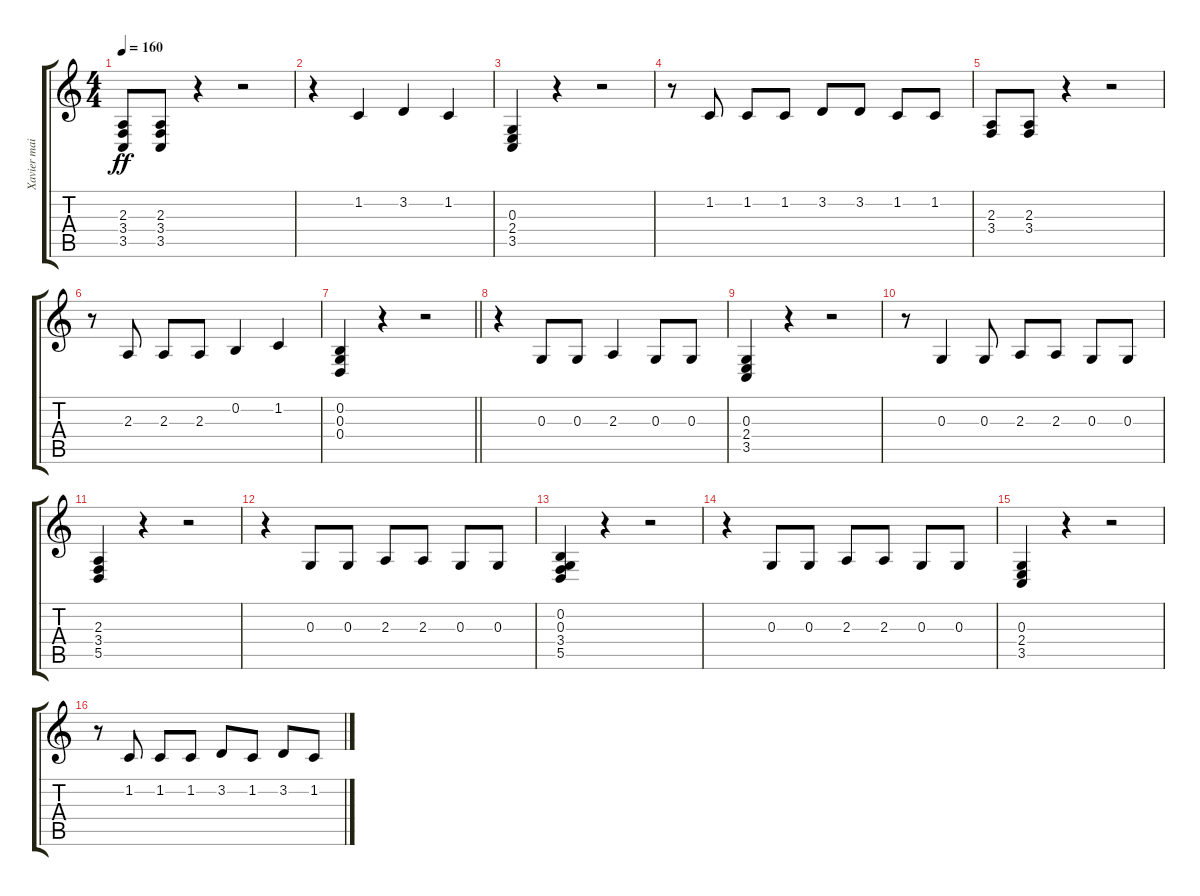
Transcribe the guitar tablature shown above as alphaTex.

\track ("Xavier main droite" "Xavier mai") {instrument acousticgrandpiano}
\staff {score tabs}
\tuning (E4 B3 G3 D3 A2 E2) {hide}
\ts (4 4)
\tempo 160
\clef g2
\ks c
(2.3 3.4 3.5).8{dy ff} (2.3 3.4 3.5).8 r.4 r.2 |
r.4 1.2.4 3.2.4 1.2.4 |
(0.3 2.4 3.5).4 r.4 r.2 |
r.8 1.2.8 1.2.8 1.2.8 3.2.8 3.2.8 1.2.8 1.2.8 |
(2.3 3.4).8 (2.3 3.4).8 r.4 r.2 |
r.8 2.3.8 2.3.8 2.3.8 0.2.4 1.2.4 |
\barLineRight lightlight
(0.2 0.3 0.4).4 r.4 r.2 |
r.4 0.3.8 0.3.8 2.3.4 0.3.8 0.3.8 |
(0.3 2.4 3.5).4 r.4 r.2 |
r.8 0.3.4 0.3.8 2.3.8 2.3.8 0.3.8 0.3.8 |
(2.3 3.4 5.5).4 r.4 r.2 |
r.4 0.3.8 0.3.8 2.3.8 2.3.8 0.3.8 0.3.8 |
(0.2 0.3 3.4 5.5).4 r.4 r.2 |
r.4 0.3.8 0.3.8 2.3.8 2.3.8 0.3.8 0.3.8 |
(0.3 2.4 3.5).4 r.4 r.2 |
r.8 1.2.8 1.2.8 1.2.8 3.2.8 1.2.8 3.2.8 1.2.8
